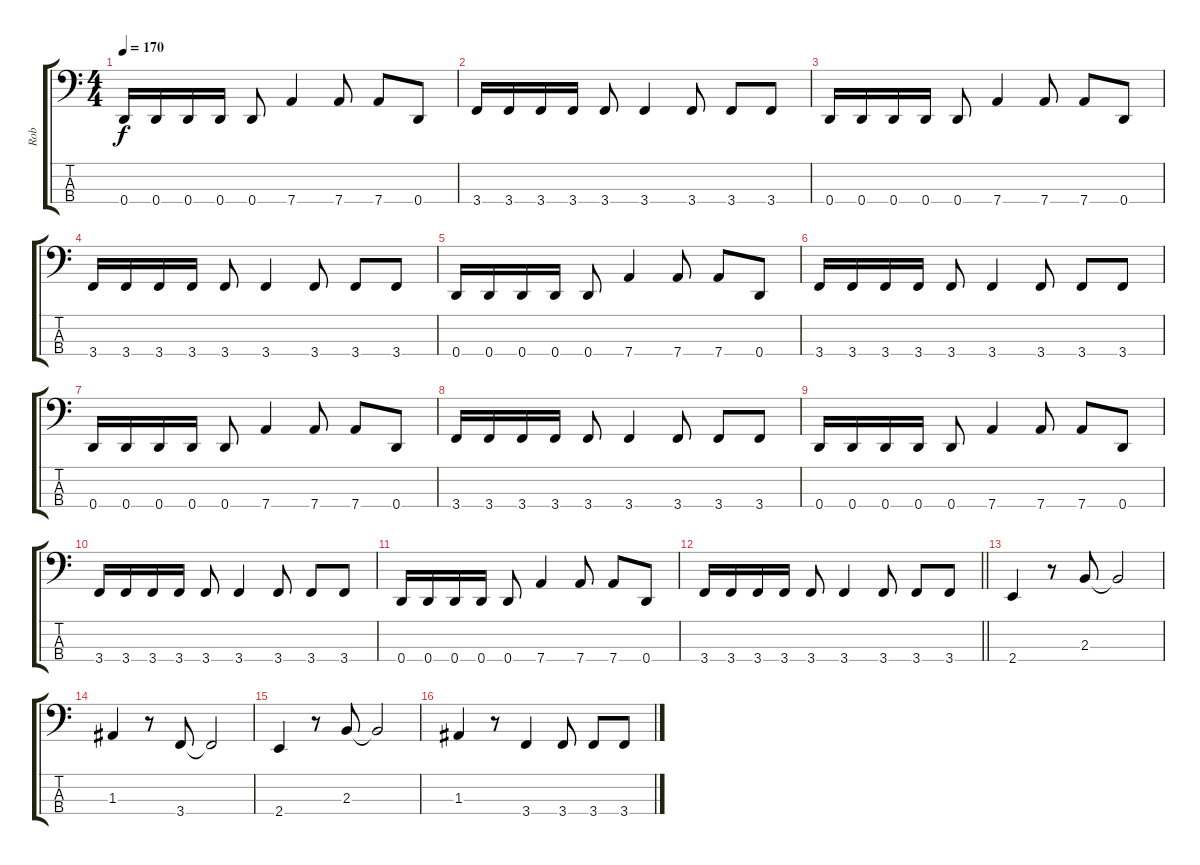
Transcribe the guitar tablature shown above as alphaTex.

\track ("Rob" "Rob") {instrument electricbassfinger}
\staff {score tabs}
\tuning (G2 D2 A1 D1) {hide}
\ts (4 4)
\tempo 170
\clef f4
\ks c
0.4.16{dy f} 0.4.16 0.4.16 0.4.16 0.4.8 7.4.4 7.4.8 7.4.8 0.4.8 |
3.4.16 3.4.16 3.4.16 3.4.16 3.4.8 3.4.4 3.4.8 3.4.8 3.4.8 |
0.4.16 0.4.16 0.4.16 0.4.16 0.4.8 7.4.4 7.4.8 7.4.8 0.4.8 |
3.4.16 3.4.16 3.4.16 3.4.16 3.4.8 3.4.4 3.4.8 3.4.8 3.4.8 |
0.4.16 0.4.16 0.4.16 0.4.16 0.4.8 7.4.4 7.4.8 7.4.8 0.4.8 |
3.4.16 3.4.16 3.4.16 3.4.16 3.4.8 3.4.4 3.4.8 3.4.8 3.4.8 |
0.4.16 0.4.16 0.4.16 0.4.16 0.4.8 7.4.4 7.4.8 7.4.8 0.4.8 |
3.4.16 3.4.16 3.4.16 3.4.16 3.4.8 3.4.4 3.4.8 3.4.8 3.4.8 |
0.4.16 0.4.16 0.4.16 0.4.16 0.4.8 7.4.4 7.4.8 7.4.8 0.4.8 |
3.4.16 3.4.16 3.4.16 3.4.16 3.4.8 3.4.4 3.4.8 3.4.8 3.4.8 |
0.4.16 0.4.16 0.4.16 0.4.16 0.4.8 7.4.4 7.4.8 7.4.8 0.4.8 |
\barLineRight lightlight
3.4.16 3.4.16 3.4.16 3.4.16 3.4.8 3.4.4 3.4.8 3.4.8 3.4.8 |
\section ("" "")
2.4.4 r.8 2.3.8 2.3{t}.2 |
1.3.4 r.8 3.4.8 3.4{t}.2 |
2.4.4 r.8 2.3.8 2.3{t}.2 |
1.3.4 r.8 3.4.4 3.4.8 3.4.8 3.4.8
